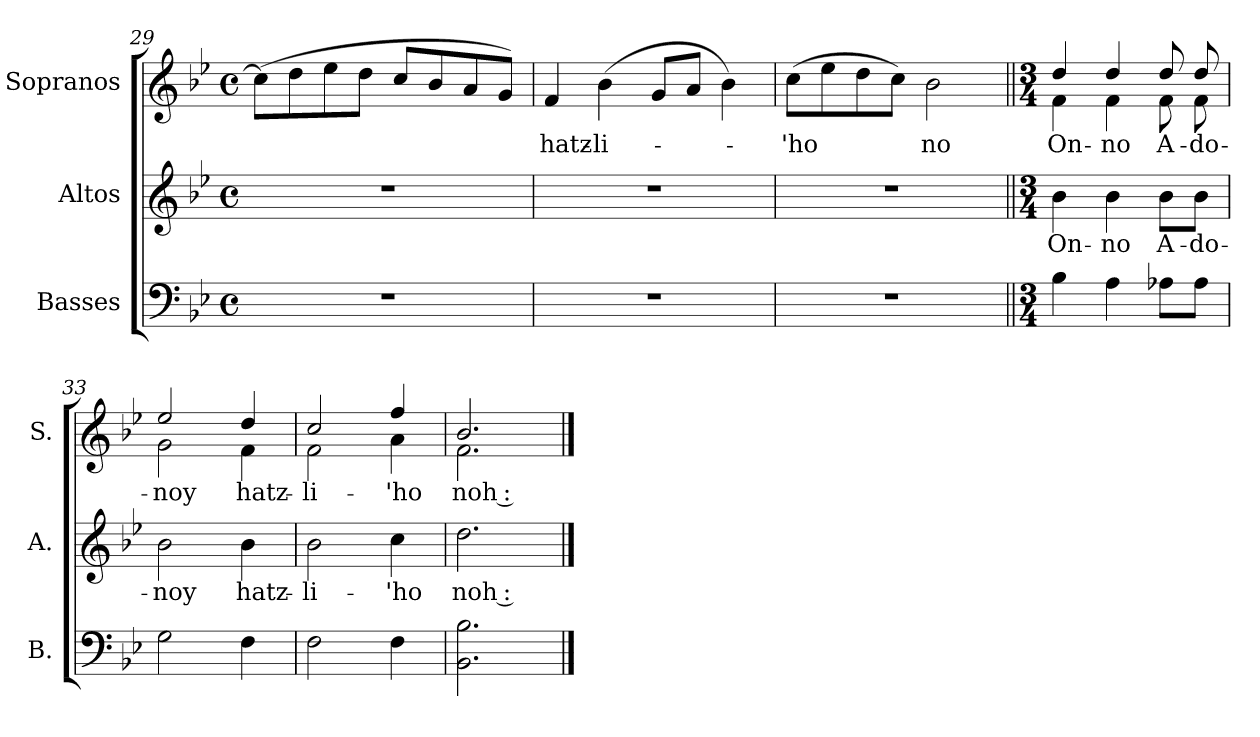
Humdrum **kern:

**kern	**kern	**text	**kern	**text
*part3	*part2	*part2	*part1	*part1
*staff3	*staff2	*staff2	*staff1	*staff1
*I"Basses	*I"Altos	*	*I"Sopranos	*
*I'B.	*I'A.	*	*I'S.	*
!!LO:LB:g=z
*clefF4	*clefG2	*	*clefG2	*
*k[b-e-]	*k[b-e-]	*	*k[b-e-]	*
*B-:	*B-:	*	*B-:	*
*M4/4	*M4/4	*	*M4/4	*
*met(c)	*met(c)	*	*met(c)	*
=29	=29	=29	=29	=29
1r	1r	.	(8cci\L]	.
.	.	.	8ddi\	.
.	.	.	8ee-i\	.
.	.	.	8ddi\J	.
.	.	.	8cci/L	.
.	.	.	8b-i/	.
.	.	.	8ai/	.
.	.	.	8gi/J)	.
=30	=30	=30	=30	=30
!	!	!	!	!LO:LY:b:color=#000000
1r	1r	.	4fi/	hatz-
!	!	!	!	!LO:LY:b:color=#000000
.	.	.	(4b-i\	-li-
.	.	.	8gi/L	.
.	.	.	8ai/J	.
.	.	.	4b-i\)	.
=31	=31	=31	=31	=31
!	!	!	!	!LO:LY:b:color=#000000
1r	1r	.	(8cci\L	-'ho
.	.	.	8ee-i\	.
.	.	.	8ddi\	.
.	.	.	8cci\J)	.
!	!	!	!	!LO:LY:b:color=#000000
.	.	.	2b-i\	no
=32||	=32||	=32||	=32||	=32||
*M3/4	*M3/4	*	*M3/4	*
!	!	!LO:LY:b:color=#000000	!	!
!	!	!	!	!LO:LY:b:color=#000000
*	*	*	*^	*
4B-i\	4b-i\	On-	4ddi/	4fi\	On-
!	!	!LO:LY:b:color=#000000	!	!	!
!	!	!	!	!	!LO:LY:b:color=#000000
4Ai\	4b-i\	-no	4ddi/	4fi\	-no
!	!	!LO:LY:b:color=#000000	!	!	!
!	!	!	!	!	!LO:LY:b:color=#000000
8A-Xi\L	8b-i\L	A-	8ddi/	8fi\	A-
!	!	!LO:LY:b:color=#000000	!	!	!
!	!	!	!	!	!LO:LY:b:color=#000000
8A-i\J	8b-i\J	-do-	8ddi/	8fi\	-do-
=33	=33	=33	=33	=33	=33
!	!	!LO:LY:b:color=#000000	!	!	!
!	!	!	!	!	!LO:LY:b:color=#000000
2Gi\	2b-i\	-noy	2ee-i/	2gi\	-noy
!	!	!LO:LY:b:color=#000000	!	!	!
!	!	!	!	!	!LO:LY:b:color=#000000
4Fi\	4b-i\	hatz-	4ddi/	4fi\	hatz-
=34	=34	=34	=34	=34	=34
!	!	!LO:LY:b:color=#000000	!	!	!
!	!	!	!	!	!LO:LY:b:color=#000000
2Fi\	2b-i\	-li-	2cci/	2fi\	-li-
!	!	!LO:LY:b:color=#000000	!	!	!
!	!	!	!	!	!LO:LY:b:color=#000000
4Fi\	4cci\	-'ho	4ffi/	4ai\	-'ho
=35	=35	=35	=35	=35	=35
!	!	!LO:LY:b:color=#000000	!	!	!
!	!	!	!	!	!LO:LY:b:color=#000000
2.BB-i\ 2.B-i	2.ddi\	noh :	2.b-i/	2.fi\	noh :
*	*	*	*v	*v	*
==	==	==	==	==
*-	*-	*-	*-	*-
